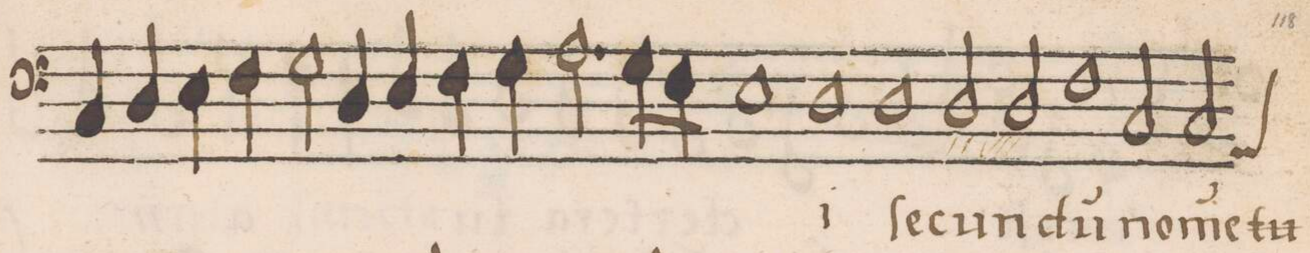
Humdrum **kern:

**kern	**text
*I"BASSVS	*
*clefF4	*
*k[]	*
*met(C)	*
*M2/1	*
4C/	.
4D/	.
4E\	.
4F\	.
2G\	.
=20-	=20-
4D/	.
4E/	.
4F\	.
4G\	.
2.A\	.
8G\L	.
8F\J	.
=21-	=21-
1E\	.
1D\	-i
=22-	=22-
1D\	ſe-
2D/	-cun-
2D/	-du(m)
=23-	=23-
1F\	no-
2C/	-me(n)
*custos:AA	*
*	*ij
2C/	tu-
=24-	=24-
*-	*-
